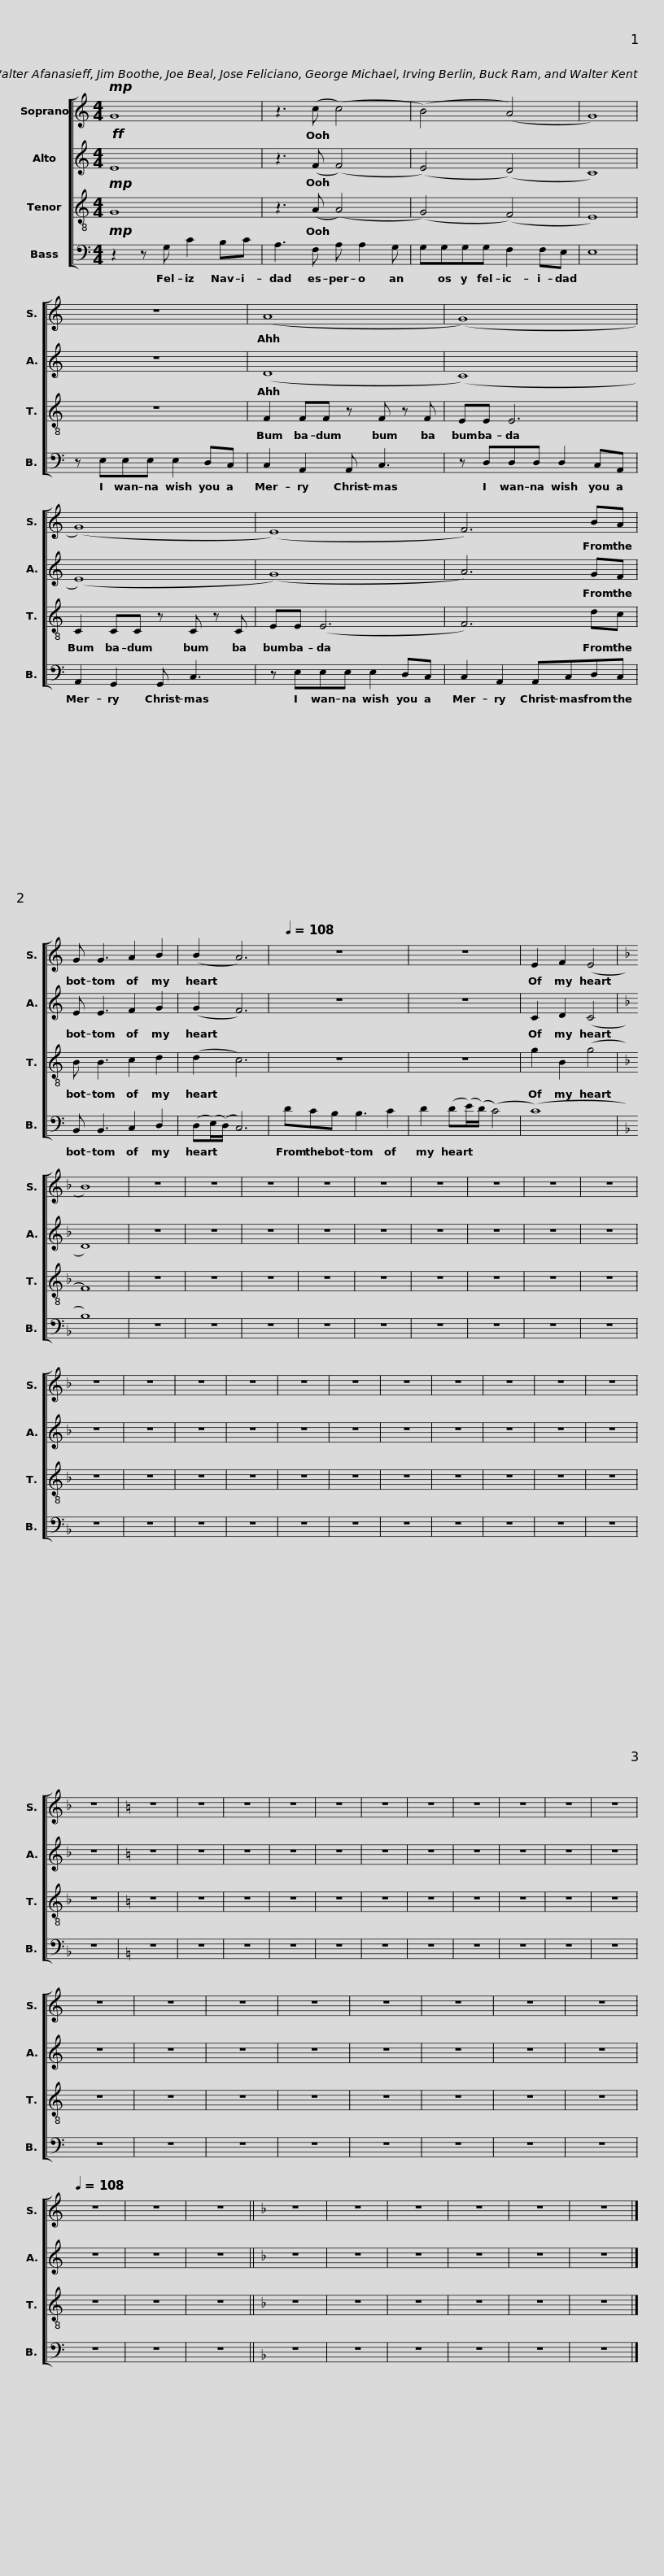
X:1
%%score [ 1 2 3 4 ]
L:1/8
M:4/4
I:linebreak $
K:C
V:1 treble
V:2 treble
V:3 treble-8
V:4 bass
V:1
!mp! G8 | z3 (c (c4) | (B4) (A4) | G8) | z8 |$ %5
 (A8 | (G8) | (G8) |$ (E8) | F6) BA | %10
 G G3 A2 B2 | (B2 A6) |$[Q:1/4=108] z8 | z8 | E2 F2 (E4 | %15
[K:F] B8) | z8 | z8 | z8 | z8 | %20
 z8 | z8 | z8 |$ z8 | z8 | %25
 z8 | z8 | z8 | z8 | z8 | %30
 z8 | z8 | z8 | z8 | z8 | %35
 z8 | z8 |[K:C] z8 | z8 | z8 | %40
 z8 |$ z8 | z8 | z8 | z8 | %45
 z8 | z8 | z8 | z8 | z8 | %50
 z8 | z8 | z8 | z8 | z8 | %55
 z8 |[Q:1/4=108] z8 | z8 | z8 ||$[K:F] z8 | %60
 z8 | z8 | z8 | z8 | z8 |] %65
V:2
!ff! E8 | z3 (F (F4) | (E4) (D4) | C8) | z8 |$ %5
 (D8 | (C8) | (E8) |$ (G8) | A6) GF | %10
 E E3 F2 G2 | (G2 F6) |$ z8 | z8 | C2 D2 (C4 | %15
[K:F] D8) | z8 | z8 | z8 | z8 | %20
 z8 | z8 | z8 |$ z8 | z8 | %25
 z8 | z8 | z8 | z8 | z8 | %30
 z8 | z8 | z8 | z8 | z8 | %35
 z8 | z8 |[K:C] z8 | z8 | z8 | %40
 z8 |$ z8 | z8 | z8 | z8 | %45
 z8 | z8 | z8 | z8 | z8 | %50
 z8 | z8 | z8 | z8 | z8 | %55
 z8 | z8 | z8 | z8 ||$[K:F] z8 | %60
 z8 | z8 | z8 | z8 | z8 |] %65
V:3
!mp! G8 | z3 (A (A4) | (G4) (F4) | E8) | z8 |$ %5
 F2 FF z F z F | EE E6 | C2 CC z C z C |$ EE (E6 | F6) dc | %10
 B B3 c2 d2 | (d2 c6) |$ z8 | z8 | g2 B2 (g4 | %15
[K:F] F8) | z8 | z8 | z8 | z8 | %20
 z8 | z8 | z8 |$ z8 | z8 | %25
 z8 | z8 | z8 | z8 | z8 | %30
 z8 | z8 | z8 | z8 | z8 | %35
 z8 | z8 |[K:C] z8 | z8 | z8 | %40
 z8 |$ z8 | z8 | z8 | z8 | %45
 z8 | z8 | z8 | z8 | z8 | %50
 z8 | z8 | z8 | z8 | z8 | %55
 z8 | z8 | z8 | z8 ||$[K:F] z8 | %60
 z8 | z8 | z8 | z8 | z8 |] %65
V:4
!mp! z2 z G, C2 B,C | A,3 F, A, A,2 G, | G,G,G,G, F,2 F,E, | E,8 | z E,E,E, E,2 D,C, |$ %5
 C,2 A,,2 A,, C,3 | z D,D,D, D,2 C,A,, | A,,2 G,,2 G,, C,3 |$ z E,E,E, E,2 D,C, | C,2 A,,2 A,,C,D,C, | %10
 B,, B,,3 C,2 D,2 | (D,(E,/)(D,/) C,6) |$ DCB, B,3 C2 | D2 (D(E/)(D/) (C4) | (C8) | %15
[K:F] B,8) | z8 | z8 | z8 | z8 | %20
 z8 | z8 | z8 |$ z8 | z8 | %25
 z8 | z8 | z8 | z8 | z8 | %30
 z8 | z8 | z8 | z8 | z8 | %35
 z8 | z8 |[K:C] z8 | z8 | z8 | %40
 z8 |$ z8 | z8 | z8 | z8 | %45
 z8 | z8 | z8 | z8 | z8 | %50
 z8 | z8 | z8 | z8 | z8 | %55
 z8 | z8 | z8 | z8 ||$[K:F] z8 | %60
 z8 | z8 | z8 | z8 | z8 |] %65
